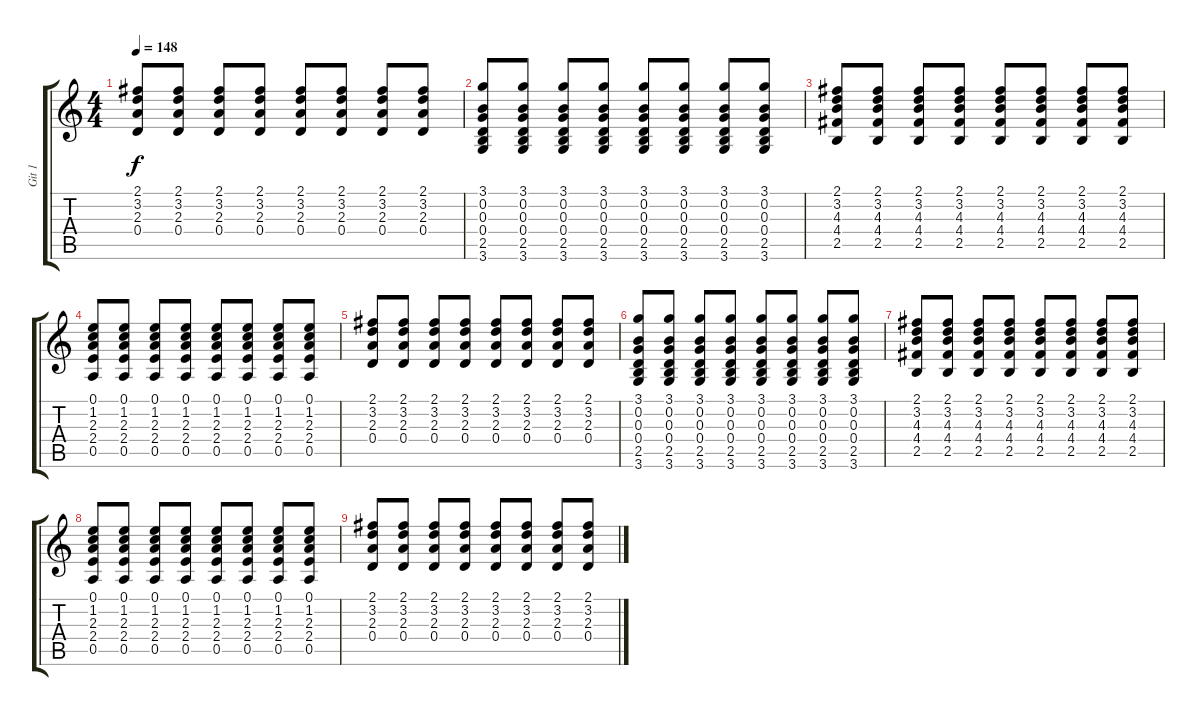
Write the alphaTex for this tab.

\track ("Git 1" "Git 1") {instrument overdrivenguitar}
\staff {score tabs}
\tuning (E4 B3 G3 D3 A2 E2) {hide}
\ts (4 4)
\tempo 148
\clef g2
\ks c
(2.1 3.2 2.3 0.4).8{dy f} (2.1 3.2 2.3 0.4).8 (2.1 3.2 2.3 0.4).8 (2.1 3.2 2.3 0.4).8 (2.1 3.2 2.3 0.4).8 (2.1 3.2 2.3 0.4).8 (2.1 3.2 2.3 0.4).8 (2.1 3.2 2.3 0.4).8 |
(3.1 0.2 0.3 0.4 2.5 3.6).8 (3.1 0.2 0.3 0.4 2.5 3.6).8 (3.1 0.2 0.3 0.4 2.5 3.6).8 (3.1 0.2 0.3 0.4 2.5 3.6).8 (3.1 0.2 0.3 0.4 2.5 3.6).8 (3.1 0.2 0.3 0.4 2.5 3.6).8 (3.1 0.2 0.3 0.4 2.5 3.6).8 (3.1 0.2 0.3 0.4 2.5 3.6).8 |
(2.1 3.2 4.3 4.4 2.5).8 (2.1 3.2 4.3 4.4 2.5).8 (2.1 3.2 4.3 4.4 2.5).8 (2.1 3.2 4.3 4.4 2.5).8 (2.1 3.2 4.3 4.4 2.5).8 (2.1 3.2 4.3 4.4 2.5).8 (2.1 3.2 4.3 4.4 2.5).8 (2.1 3.2 4.3 4.4 2.5).8 |
(0.1 1.2 2.3 2.4 0.5).8 (0.1 1.2 2.3 2.4 0.5).8 (0.1 1.2 2.3 2.4 0.5).8 (0.1 1.2 2.3 2.4 0.5).8 (0.1 1.2 2.3 2.4 0.5).8 (0.1 1.2 2.3 2.4 0.5).8 (0.1 1.2 2.3 2.4 0.5).8 (0.1 1.2 2.3 2.4 0.5).8 |
(2.1 3.2 2.3 0.4).8 (2.1 3.2 2.3 0.4).8 (2.1 3.2 2.3 0.4).8 (2.1 3.2 2.3 0.4).8 (2.1 3.2 2.3 0.4).8 (2.1 3.2 2.3 0.4).8 (2.1 3.2 2.3 0.4).8 (2.1 3.2 2.3 0.4).8 |
(3.1 0.2 0.3 0.4 2.5 3.6).8 (3.1 0.2 0.3 0.4 2.5 3.6).8 (3.1 0.2 0.3 0.4 2.5 3.6).8 (3.1 0.2 0.3 0.4 2.5 3.6).8 (3.1 0.2 0.3 0.4 2.5 3.6).8 (3.1 0.2 0.3 0.4 2.5 3.6).8 (3.1 0.2 0.3 0.4 2.5 3.6).8 (3.1 0.2 0.3 0.4 2.5 3.6).8 |
(2.1 3.2 4.3 4.4 2.5).8 (2.1 3.2 4.3 4.4 2.5).8 (2.1 3.2 4.3 4.4 2.5).8 (2.1 3.2 4.3 4.4 2.5).8 (2.1 3.2 4.3 4.4 2.5).8 (2.1 3.2 4.3 4.4 2.5).8 (2.1 3.2 4.3 4.4 2.5).8 (2.1 3.2 4.3 4.4 2.5).8 |
(0.1 1.2 2.3 2.4 0.5).8 (0.1 1.2 2.3 2.4 0.5).8 (0.1 1.2 2.3 2.4 0.5).8 (0.1 1.2 2.3 2.4 0.5).8 (0.1 1.2 2.3 2.4 0.5).8 (0.1 1.2 2.3 2.4 0.5).8 (0.1 1.2 2.3 2.4 0.5).8 (0.1 1.2 2.3 2.4 0.5).8 |
(2.1 3.2 2.3 0.4).8 (2.1 3.2 2.3 0.4).8 (2.1 3.2 2.3 0.4).8 (2.1 3.2 2.3 0.4).8 (2.1 3.2 2.3 0.4).8 (2.1 3.2 2.3 0.4).8 (2.1 3.2 2.3 0.4).8 (2.1 3.2 2.3 0.4).8
